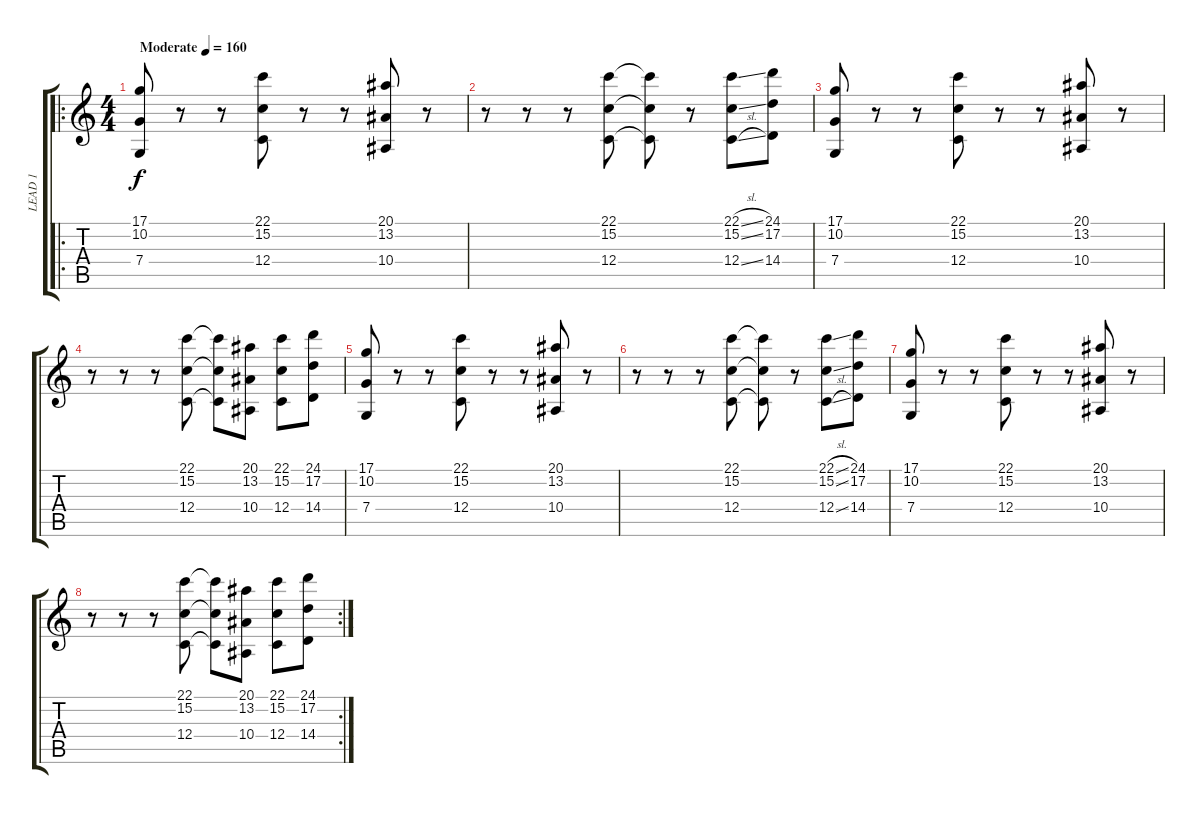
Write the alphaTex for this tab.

\track ("LEAD 1" "LEAD 1") {instrument lead1square}
\staff {score tabs}
\tuning (D4 A3 F3 C3 G2 C2) {hide}
\ro
\ts (4 4)
\tempo (160 "Moderate")
\clef g2
\ks c
(17.1 10.2 7.4).8{dy f instrument lead1square} r.8 r.8 (22.1 15.2 12.4).8 r.8 r.8 (20.1 13.2 10.4).8 r.8 |
r.8 r.8 r.8 (22.1 15.2 12.4).8 (22.1{t} 15.2{t} 12.4{t}).8 r.8 (22.1{sl} 15.2{sl} 12.4{sl}).8 (24.1 17.2 14.4).8 |
(17.1 10.2 7.4).8 r.8 r.8 (22.1 15.2 12.4).8 r.8 r.8 (20.1 13.2 10.4).8 r.8 |
r.8 r.8 r.8 (22.1 15.2 12.4).8 (22.1{t} 15.2{t} 12.4{t}).8 (20.1 13.2 10.4).8 (22.1 15.2 12.4).8 (24.1 17.2 14.4).8 |
(17.1 10.2 7.4).8 r.8 r.8 (22.1 15.2 12.4).8 r.8 r.8 (20.1 13.2 10.4).8 r.8 |
r.8 r.8 r.8 (22.1 15.2 12.4).8 (22.1{t} 15.2{t} 12.4{t}).8 r.8 (22.1{sl} 15.2{sl} 12.4{sl}).8 (24.1 17.2 14.4).8 |
(17.1 10.2 7.4).8 r.8 r.8 (22.1 15.2 12.4).8 r.8 r.8 (20.1 13.2 10.4).8 r.8 |
\rc 2
r.8 r.8 r.8 (22.1 15.2 12.4).8 (22.1{t} 15.2{t} 12.4{t}).8 (20.1 13.2 10.4).8 (22.1 15.2 12.4).8 (24.1 17.2 14.4).8
